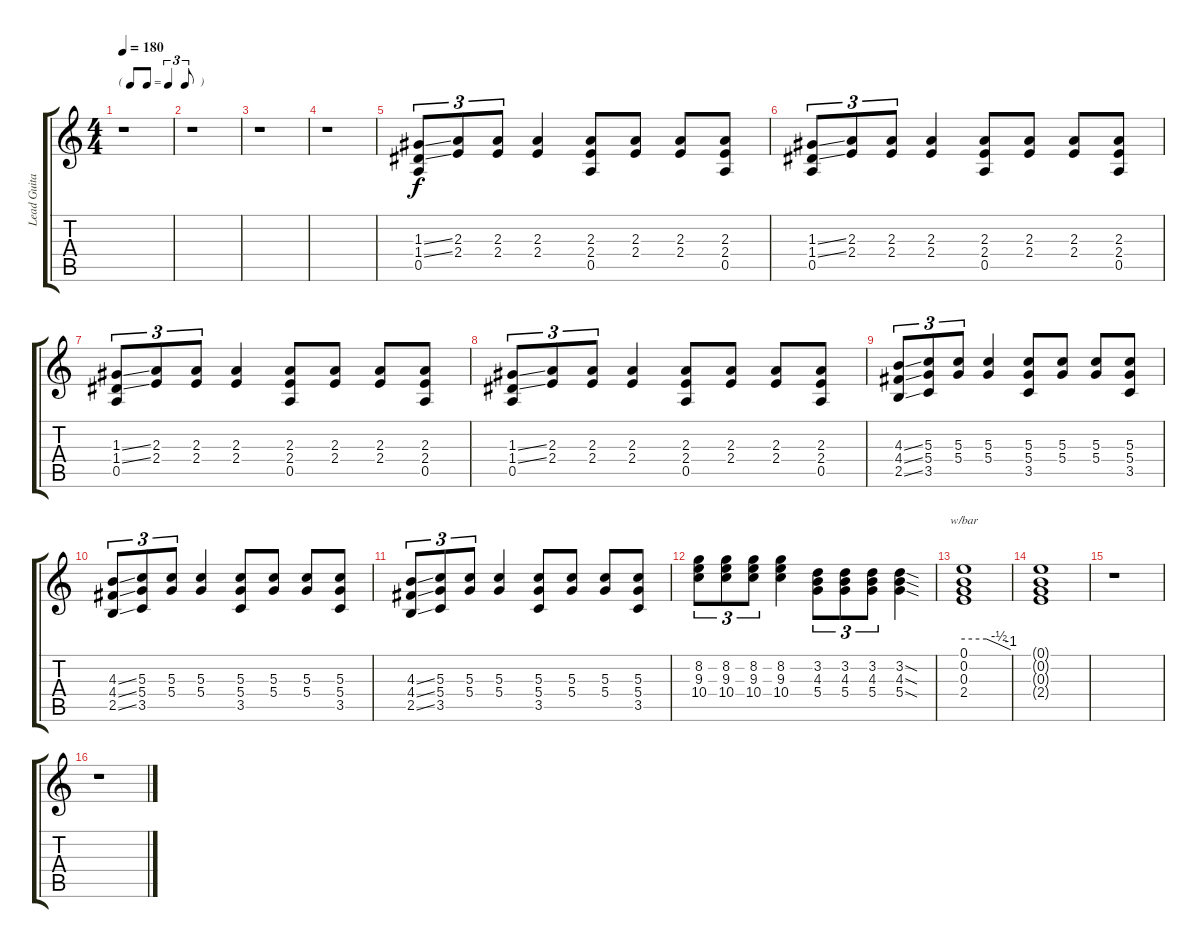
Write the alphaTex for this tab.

\track ("Lead Guitar 2" "Lead Guita") {instrument overdrivenguitar}
\staff {score tabs}
\tuning (E4 B3 G3 D3 A2 E2) {hide}
\ts (4 4)
\tf triplet8th
\tempo 180
\clef g2
\ks c
r.1{dy f} |
r.1 |
r.1 |
r.1 |
(1.3{ss} 1.4{ss} 0.5).8{tu (3 2) volume 10} (2.3 2.4).8{tu (3 2)} (2.3 2.4).8{tu (3 2)} (2.3 2.4).4 (2.3 2.4 0.5).8 (2.3 2.4).8 (2.3 2.4).8 (2.3 2.4 0.5).8 |
(1.3{ss} 1.4{ss} 0.5).8{tu (3 2)} (2.3 2.4).8{tu (3 2)} (2.3 2.4).8{tu (3 2)} (2.3 2.4).4 (2.3 2.4 0.5).8 (2.3 2.4).8 (2.3 2.4).8 (2.3 2.4 0.5).8 |
(1.3{ss} 1.4{ss} 0.5).8{tu (3 2)} (2.3 2.4).8{tu (3 2)} (2.3 2.4).8{tu (3 2)} (2.3 2.4).4 (2.3 2.4 0.5).8 (2.3 2.4).8 (2.3 2.4).8 (2.3 2.4 0.5).8 |
(1.3{ss} 1.4{ss} 0.5).8{tu (3 2)} (2.3 2.4).8{tu (3 2)} (2.3 2.4).8{tu (3 2)} (2.3 2.4).4 (2.3 2.4 0.5).8 (2.3 2.4).8 (2.3 2.4).8 (2.3 2.4 0.5).8 |
(4.3{ss} 4.4{ss} 2.5{ss}).8{tu (3 2)} (5.3 5.4 3.5).8{tu (3 2)} (5.3 5.4).8{tu (3 2)} (5.3 5.4).4 (5.3 5.4 3.5).8 (5.3 5.4).8 (5.3 5.4).8 (5.3 5.4 3.5).8 |
(4.3{ss} 4.4{ss} 2.5{ss}).8{tu (3 2)} (5.3 5.4 3.5).8{tu (3 2)} (5.3 5.4).8{tu (3 2)} (5.3 5.4).4 (5.3 5.4 3.5).8 (5.3 5.4).8 (5.3 5.4).8 (5.3 5.4 3.5).8 |
(4.3{ss} 4.4{ss} 2.5{ss}).8{tu (3 2)} (5.3 5.4 3.5).8{tu (3 2)} (5.3 5.4).8{tu (3 2)} (5.3 5.4).4 (5.3 5.4 3.5).8 (5.3 5.4).8 (5.3 5.4).8 (5.3 5.4 3.5).8 |
(8.2 9.3 10.4).8{tu (3 2)} (8.2 9.3 10.4).8{tu (3 2)} (8.2 9.3 10.4).8{tu (3 2)} (8.2 9.3 10.4).4 (3.2 4.3 5.4).8{tu (3 2)} (3.2 4.3 5.4).8{tu (3 2)} (3.2 4.3 5.4).8{tu (3 2)} (3.2{sod} 4.3{sod} 5.4{sod}).4 |
(0.1 0.2 0.3 2.4).1{tbe (custom default 0 0 29 0 45 -2 60 -4) volume 0} |
(0.1{t} 0.2{t} 0.3{t} 2.4{t}).1 |
r.1 |
r.1
